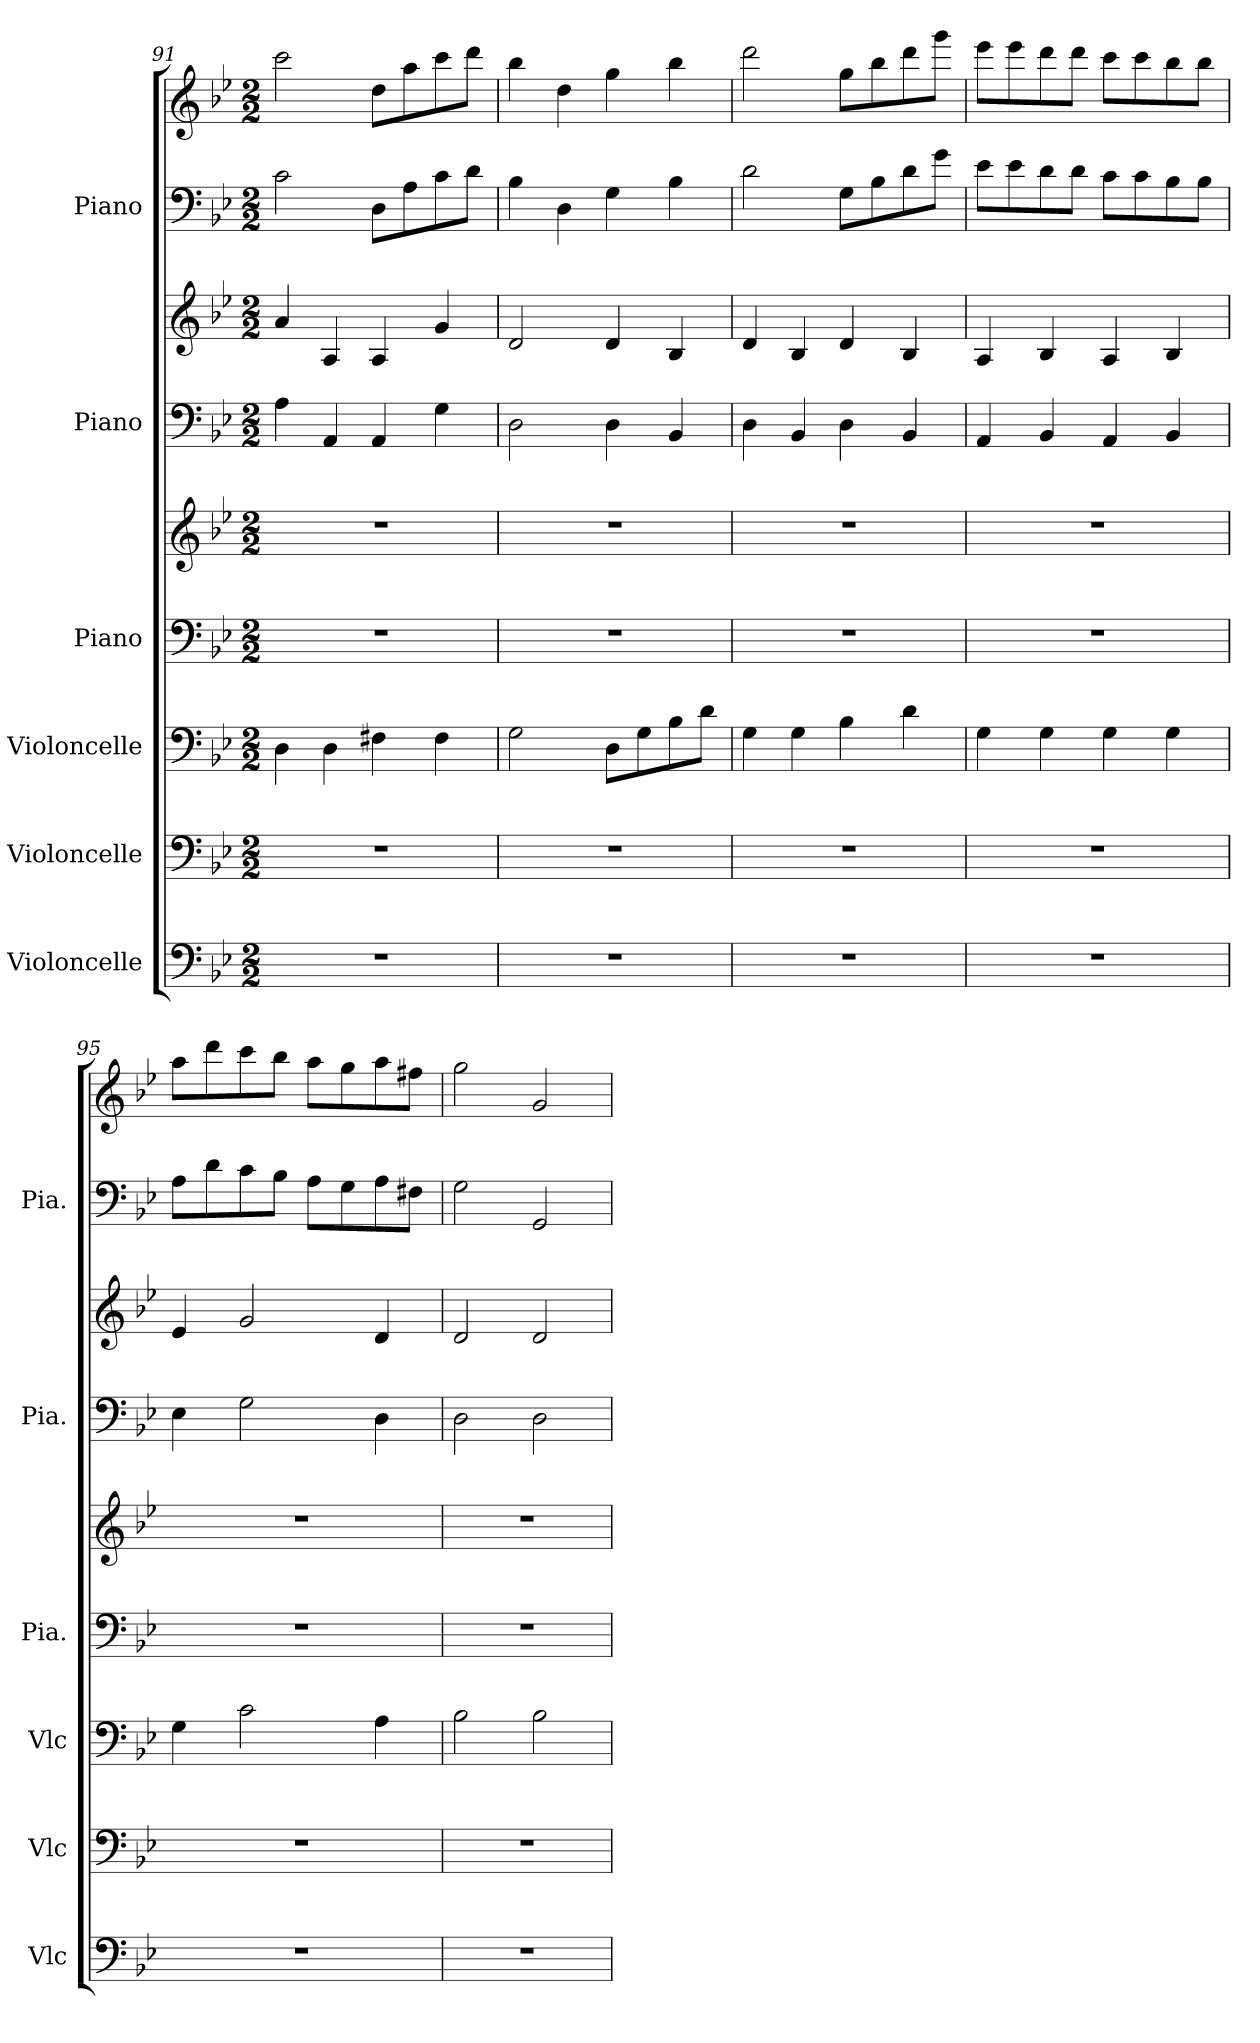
**kern	**kern	**kern	**kern	**kern	**kern	**kern	**kern	**kern
*part6	*part5	*part4	*part3	*part3	*part2	*part2	*part1	*part1
*staff9	*staff8	*staff7	*staff6	*staff5	*staff4	*staff3	*staff2	*staff1
*I"Violoncelle	*I"Violoncelle	*I"Violoncelle	*I"Piano	*	*I"Piano	*	*I"Piano	*
*I'Vlc	*I'Vlc	*I'Vlc	*I'Pia.	*	*I'Pia.	*	*I'Pia.	*
*clefF4	*clefF4	*clefF4	*clefF4	*clefG2	*clefF4	*clefG2	*clefF4	*clefG2
*k[b-e-]	*k[b-e-]	*k[b-e-]	*k[b-e-]	*k[b-e-]	*k[b-e-]	*k[b-e-]	*k[b-e-]	*k[b-e-]
*M2/2	*M2/2	*M2/2	*M2/2	*M2/2	*M2/2	*M2/2	*M2/2	*M2/2
=91	=91	=91	=91	=91	=91	=91	=91	=91
1r	1r	4D\	1r	1r	4A\	4a/	2c\	2ccc\
.	.	4D\	.	.	4AA/	4A/	.	.
.	.	4F#X\	.	.	4AA/	4A/	8D\L	8dd\L
.	.	.	.	.	.	.	8A\	8aa\
.	.	4F#\	.	.	4G\	4g/	8c\	8ccc\
.	.	.	.	.	.	.	8d\J	8ddd\J
=92	=92	=92	=92	=92	=92	=92	=92	=92
1r	1r	2G\	1r	1r	2D\	2d/	4B-\	4bb-\
.	.	.	.	.	.	.	4D\	4dd\
.	.	8D\L	.	.	4D\	4d/	4G\	4gg\
.	.	8G\	.	.	.	.	.	.
.	.	8B-\	.	.	4BB-/	4B-/	4B-\	4bb-\
.	.	8d\J	.	.	.	.	.	.
=93	=93	=93	=93	=93	=93	=93	=93	=93
1r	1r	4G\	1r	1r	4D\	4d/	2d\	2ddd\
.	.	4G\	.	.	4BB-/	4B-/	.	.
.	.	4B-\	.	.	4D\	4d/	8G\L	8gg\L
.	.	.	.	.	.	.	8B-\	8bb-\
.	.	4d\	.	.	4BB-/	4B-/	8d\	8ddd\
.	.	.	.	.	.	.	8g\J	8ggg\J
=94	=94	=94	=94	=94	=94	=94	=94	=94
1r	1r	4G\	1r	1r	4AA/	4A/	8e-\L	8eee-\L
.	.	.	.	.	.	.	8e-\	8eee-\
.	.	4G\	.	.	4BB-/	4B-/	8d\	8ddd\
.	.	.	.	.	.	.	8d\J	8ddd\J
.	.	4G\	.	.	4AA/	4A/	8c\L	8ccc\L
.	.	.	.	.	.	.	8c\	8ccc\
.	.	4G\	.	.	4BB-/	4B-/	8B-\	8bb-\
.	.	.	.	.	.	.	8B-\J	8bb-\J
!!LO:PB:g=z
=95	=95	=95	=95	=95	=95	=95	=95	=95
1r	1r	4G\	1r	1r	4E-\	4e-/	8A\L	8aa\L
.	.	.	.	.	.	.	8d\	8ddd\
.	.	2c\	.	.	2G\	2g/	8c\	8ccc\
.	.	.	.	.	.	.	8B-\J	8bb-\J
.	.	.	.	.	.	.	8A\L	8aa\L
.	.	.	.	.	.	.	8G\	8gg\
.	.	4A\	.	.	4D\	4d/	8A\	8aa\
.	.	.	.	.	.	.	8F#X\J	8ff#X\J
=96	=96	=96	=96	=96	=96	=96	=96	=96
1r	1r	2B-\	1r	1r	2D\	2d/	2G\	2gg\
.	.	2B-\	.	.	2D\	2d/	2GG/	2g/
=	=	=	=	=	=	=	=	=
*-	*-	*-	*-	*-	*-	*-	*-	*-
